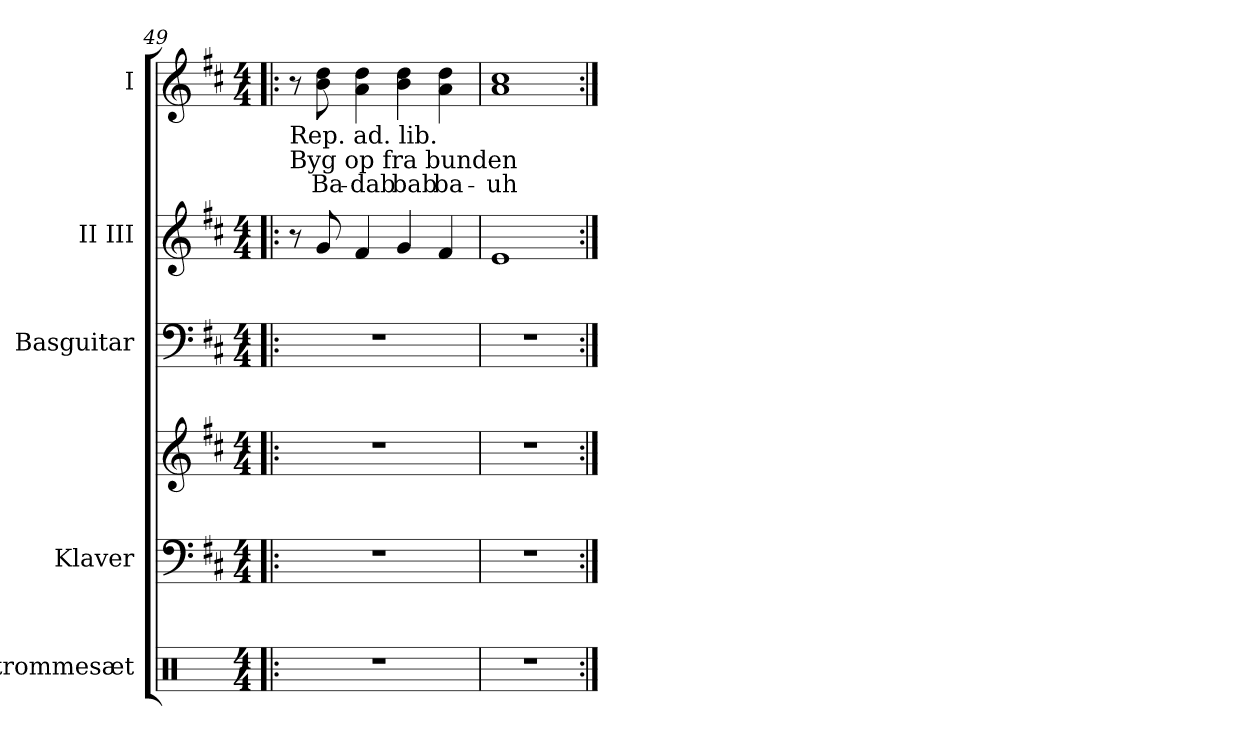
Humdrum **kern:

**kern	**kern	**kern	**kern	**kern	**kern	**text
*part5	*part4	*part4	*part3	*part2	*part1	*part1
*staff6	*staff5	*staff4	*staff3	*staff2	*staff1	*staff1
*I"trommesæt	*I"Klaver	*	*I"Basguitar	*I"II III	*I"I	*
*	*I'Klav.	*	*I'B. guit.	*I'III	*	*
!!LO:PB:g=z
*clefX	*clefF4	*clefG2	*clefF4	*clefG2	*clefG2	*
*	*	*	*ITrd7c12	*	*	*
*k[]	*k[f#c#]	*k[f#c#]	*k[f#c#]	*k[f#c#]	*k[f#c#]	*
*M4/4	*M4/4	*M4/4	*M4/4	*M4/4	*M4/4	*
=49!|:	=49!|:	=49!|:	=49!|:	=49!|:	=49!|:	=49!|:
!	!	!	!	!	!LO:TX:b:t=Rep. ad. lib.	!
!	!	!	!	!	!LO:TX:b:t=Byg op fra bunden	!
1r	1r	1r	1r	8r	8r	.
!	!	!	!	!	!	!LO:LY:b
.	.	.	.	8g/	8b\ 8dd\	Ba-
!	!	!	!	!	!	!LO:LY:b
.	.	.	.	4f#/	4a\ 4dd\	-dab
!	!	!	!	!	!	!LO:LY:b
.	.	.	.	4g/	4b\ 4dd\	bab
!	!	!	!	!	!	!LO:LY:b
.	.	.	.	4f#/	4a\ 4dd\	ba-
=50	=50	=50	=50	=50	=50	=50
!	!	!	!	!	!	!LO:LY:b
1r	1r	1r	1r	1e	1a 1cc#	-uh
=:|!	=:|!	=:|!	=:|!	=:|!	=:|!	=:|!
*-	*-	*-	*-	*-	*-	*-
